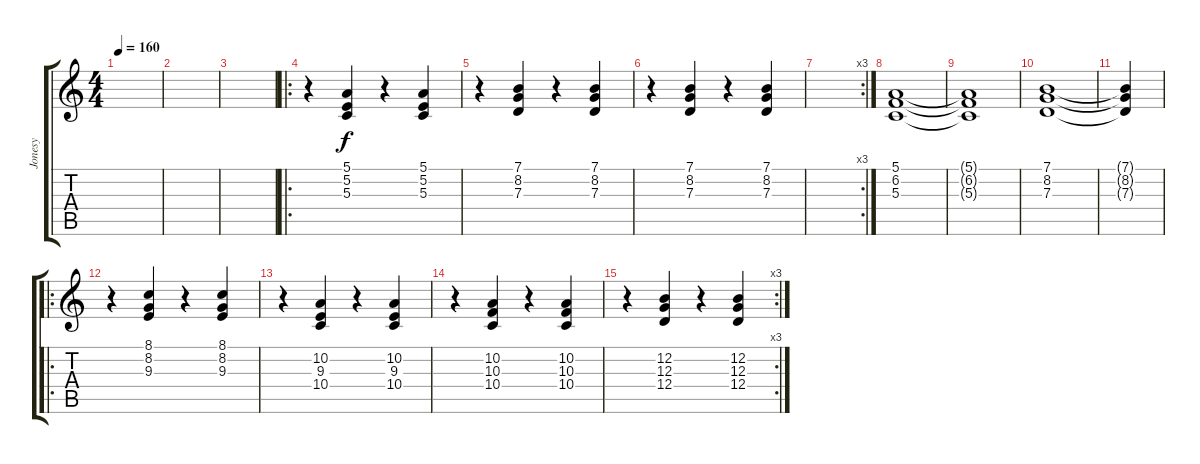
\track ("Jonesy" "Jonesy") {instrument electricpiano1}
\staff {score tabs}
\tuning (E4 B3 G3 D3 A2 E2) {hide}
\ts (4 4)
\tempo 160
\clef g2
\ks c
|
|
|
\ro
r.4 (5.1 5.2 5.3).4 r.4 (5.1 5.2 5.3).4 |
r.4 (7.1 8.2 7.3).4 r.4 (7.1 8.2 7.3).4 |
r.4 (7.1 8.2 7.3).4 r.4 (7.1 8.2 7.3).4 |
\rc 3
|
(5.1 6.2 5.3).1 |
(5.1{t} 6.2{t} 5.3{t}).1 |
(7.1 8.2 7.3).1 |
(7.1{t} 8.2{t} 7.3{t}).4 |
\ro
r.4 (8.1 8.2 9.3).4 r.4 (8.1 8.2 9.3).4 |
r.4 (10.2 9.3 10.4).4 r.4 (10.2 9.3 10.4).4 |
r.4 (10.2 10.3 10.4).4 r.4 (10.2 10.3 10.4).4 |
\rc 3
r.4 (12.2 12.3 12.4).4 r.4 (12.2 12.3 12.4).4
